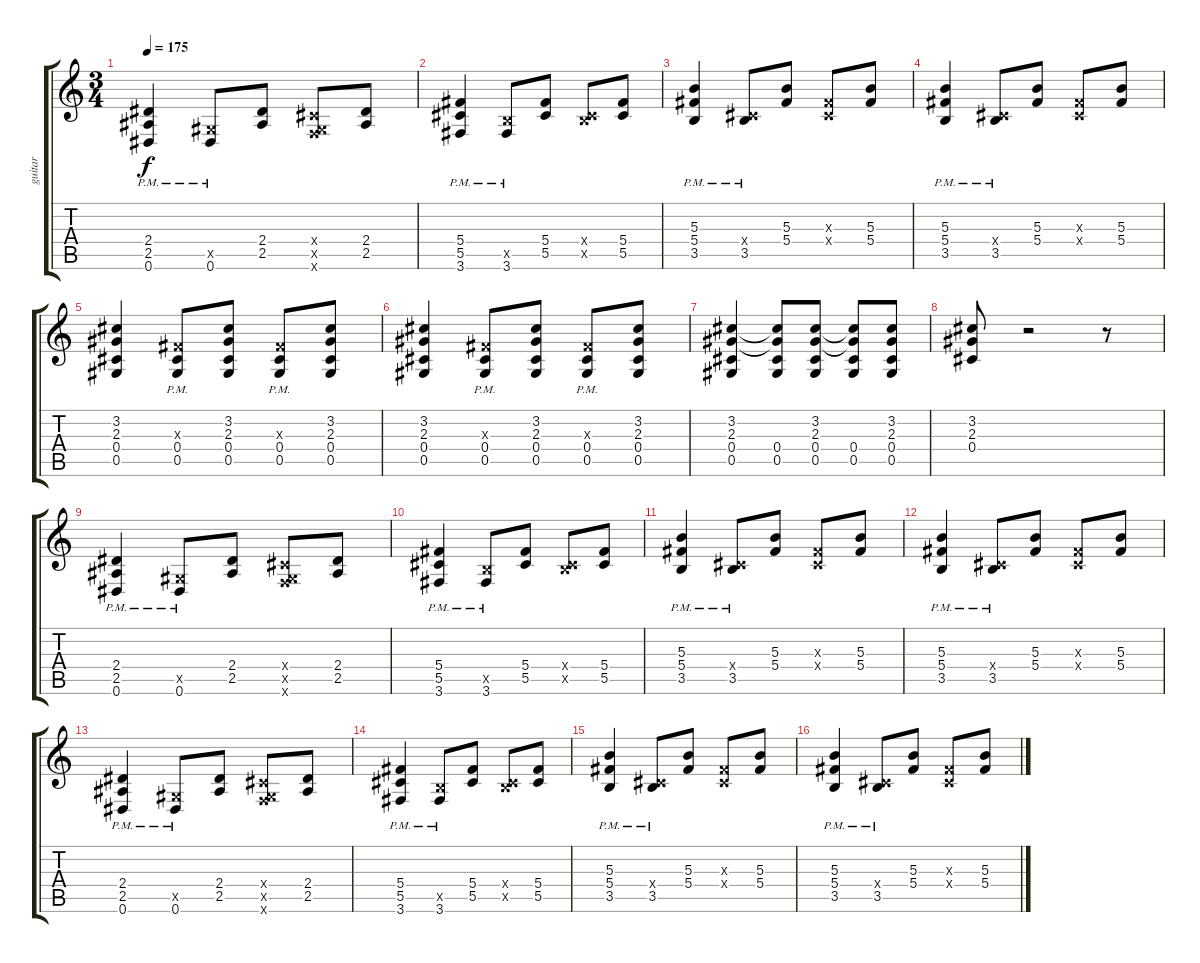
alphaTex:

\track ("guitar" "guitar") {instrument acousticguitarsteel}
\staff {score tabs}
\tuning (Eb4 Bb3 Gb3 Db3 Ab2 Eb2) {hide}
\ts (3 4)
\tempo 175
\clef g2
\ks c
(2.4{pm} 2.5{pm} 0.6).4{dy f} (0.5{x} 0.6{pm}).8 (2.4 2.5).8 (0.4{x} 0.5{x} 2.6{x}).8 (2.4 2.5).8 |
(5.4{pm} 5.5{pm} 3.6).4 (3.5{x} 3.6{pm}).8 (5.4 5.5).8 (0.4{x} 3.5{x}).8 (5.4 5.5).8 |
(5.3{pm} 5.4{pm} 3.5).4 (0.4{x} 3.5{pm}).8 (5.3 5.4).8 (0.3{x} 0.4{x}).8 (5.3 5.4).8 |
(5.3{pm} 5.4{pm} 3.5).4 (0.4{x} 3.5{pm}).8 (5.3 5.4).8 (0.3{x} 0.4{x}).8 (5.3 5.4).8 |
(3.2 2.3 0.4 0.5).4 (0.3{x} 0.4{pm} 0.5{pm}).8 (3.2 2.3 0.4 0.5).8 (0.3{x} 0.4{pm} 0.5{pm}).8 (3.2 2.3 0.4 0.5).8 |
(3.2 2.3 0.4 0.5).4 (0.3{x} 0.4{pm} 0.5{pm}).8 (3.2 2.3 0.4 0.5).8 (0.3{x} 0.4{pm} 0.5{pm}).8 (3.2 2.3 0.4 0.5).8 |
(3.2 2.3 0.4 0.5).4 (3.2{t} 2.3{t} 0.4 0.5).8 (3.2 2.3 0.4 0.5).8 (3.2{t} 2.3{t} 0.4 0.5).8 (3.2 2.3 0.4 0.5).8 |
(3.2 2.3 0.4).8 r.2 r.8 |
(2.4{pm} 2.5{pm} 0.6).4 (0.5{x} 0.6{pm}).8 (2.4 2.5).8 (0.4{x} 0.5{x} 2.6{x}).8 (2.4 2.5).8 |
(5.4{pm} 5.5{pm} 3.6).4 (3.5{x} 3.6{pm}).8 (5.4 5.5).8 (0.4{x} 3.5{x}).8 (5.4 5.5).8 |
(5.3{pm} 5.4{pm} 3.5).4 (0.4{x} 3.5{pm}).8 (5.3 5.4).8 (0.3{x} 0.4{x}).8 (5.3 5.4).8 |
(5.3{pm} 5.4{pm} 3.5).4 (0.4{x} 3.5{pm}).8 (5.3 5.4).8 (0.3{x} 0.4{x}).8 (5.3 5.4).8 |
(2.4{pm} 2.5{pm} 0.6).4 (0.5{x} 0.6{pm}).8 (2.4 2.5).8 (0.4{x} 0.5{x} 2.6{x}).8 (2.4 2.5).8 |
(5.4{pm} 5.5{pm} 3.6).4 (3.5{x} 3.6{pm}).8 (5.4 5.5).8 (0.4{x} 3.5{x}).8 (5.4 5.5).8 |
(5.3{pm} 5.4{pm} 3.5).4 (0.4{x} 3.5{pm}).8 (5.3 5.4).8 (0.3{x} 0.4{x}).8 (5.3 5.4).8 |
(5.3{pm} 5.4{pm} 3.5).4 (0.4{x} 3.5{pm}).8 (5.3 5.4).8 (0.3{x} 0.4{x}).8 (5.3 5.4).8
